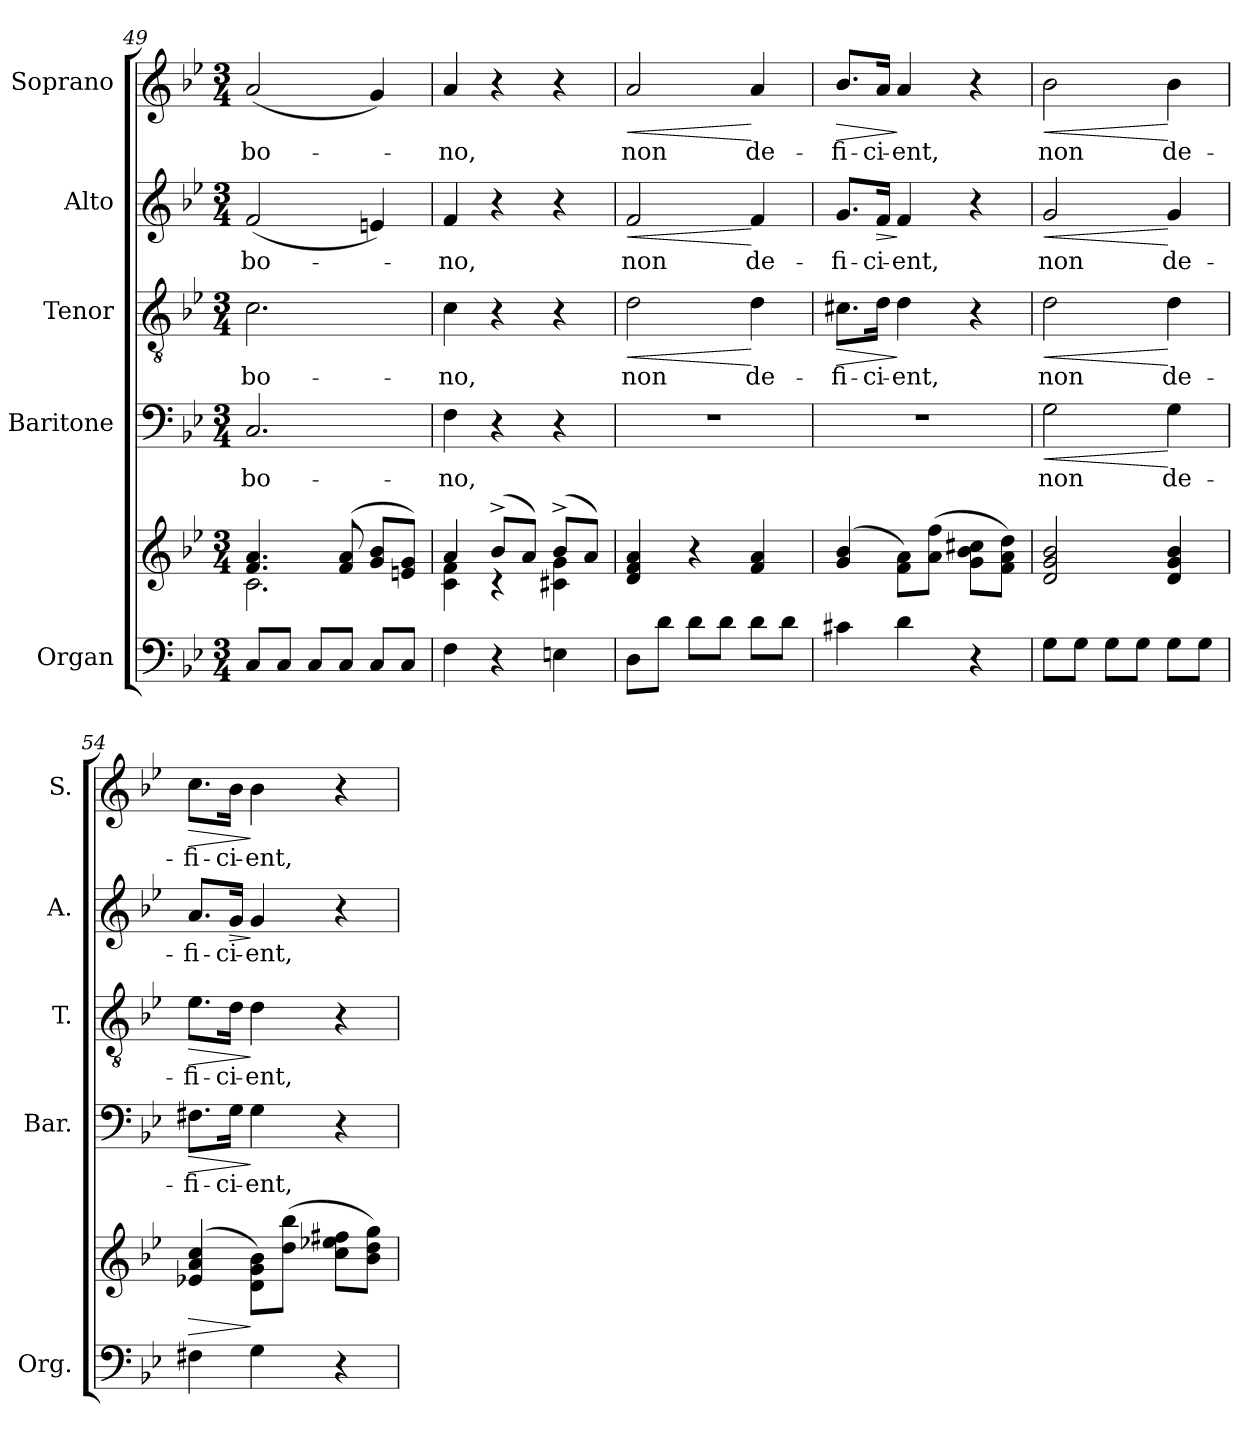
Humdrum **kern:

**kern	**kern	**dynam	**kern	**text	**dynam	**kern	**text	**dynam	**kern	**text	**dynam	**kern	**text	**dynam
*part5	*part5	*part5	*part4	*part4	*part4	*part3	*part3	*part3	*part2	*part2	*part2	*part1	*part1	*part1
*staff6	*staff5	*staff5/6	*staff4	*staff4	*staff4	*staff3	*staff3	*staff3	*staff2	*staff2	*staff2	*staff1	*staff1	*staff1
*I"Organ	*	*	*I"Baritone	*	*	*I"Tenor	*	*	*I"Alto	*	*	*I"Soprano	*	*
*I'Org.	*	*	*I'Bar.	*	*	*I'T.	*	*	*I'A.	*	*	*I'S.	*	*
!!LO:LB:g=z
*clefF4	*clefG2	*	*clefF4	*	*	*clefGv2	*	*	*clefG2	*	*	*clefG2	*	*
*	*	*	*	*	*	*ITrd7c12	*	*	*	*	*	*	*	*
*k[b-e-]	*k[b-e-]	*	*k[b-e-]	*	*	*k[b-e-]	*	*	*k[b-e-]	*	*	*k[b-e-]	*	*
*B-:	*B-:	*	*B-:	*	*	*B-:	*	*	*B-:	*	*	*B-:	*	*
*M3/4	*M3/4	*	*M3/4	*	*	*M3/4	*	*	*M3/4	*	*	*M3/4	*	*
=49	=49	=49	=49	=49	=49	=49	=49	=49	=49	=49	=49	=49	=49	=49
*	*^	*	*	*	*	*	*	*	*	*	*	*	*	*
!	!	!	!	!	!LO:LY:b:color=#000000	!	!	!	!	!	!	!	!	!	!
!	!	!	!	!	!	!	!	!LO:LY:b:color=#000000	!	!	!	!	!	!	!
!	!	!	!	!	!	!	!	!	!	!	!LO:LY:b:color=#000000	!	!	!	!
!	!	!	!	!	!	!	!	!	!	!	!	!	!	!LO:LY:b:color=#000000	!
8Ci/L	4.fi/ 4.ai	2.ci\	.	2.Ci/	bo-	.	2.Ci\	bo-	.	(2fi/	bo-	.	(2ai/	bo-	.
8Ci/J	.	.	.	.	.	.	.	.	.	.	.	.	.	.	.
8Ci/L	.	.	.	.	.	.	.	.	.	.	.	.	.	.	.
8Ci/J	(8fi/ 8ai	.	.	.	.	.	.	.	.	.	.	.	.	.	.
8Ci/L	8gi/ 8b-i/L	.	.	.	.	.	.	.	.	4eni/)	.	.	4gi/)	.	.
8Ci/J	8eni/ 8gi/J)	.	.	.	.	.	.	.	.	.	.	.	.	.	.
=50	=50	=50	=50	=50	=50	=50	=50	=50	=50	=50	=50	=50	=50	=50	=50
!	!	!	!	!	!LO:LY:b:color=#000000	!	!	!	!	!	!	!	!	!	!
!	!	!	!	!	!	!	!	!LO:LY:b:color=#000000	!	!	!	!	!	!	!
!	!	!	!	!	!	!	!	!	!	!	!LO:LY:b:color=#000000	!	!	!	!
!	!	!	!	!	!	!	!	!	!	!	!	!	!	!LO:LY:b:color=#000000	!
4Fi\	4ai/	4ci\ 4fi	.	4Fi\	-no,	.	4Ci\	-no,	.	4fi/	-no,	.	4ai/	-no,	.
4r	(8b-^i/L	4r	.	4r	.	.	4r	.	.	4r	.	.	4r	.	.
.	8ai/J)	.	.	.	.	.	.	.	.	.	.	.	.	.	.
4Eni\	(8b-^i/L	4c#Xi\ 4gi	.	4r	.	.	4r	.	.	4r	.	.	4r	.	.
.	8ai/J)	.	.	.	.	.	.	.	.	.	.	.	.	.	.
*	*v	*v	*	*	*	*	*	*	*	*	*	*	*	*	*
=51	=51	=51	=51	=51	=51	=51	=51	=51	=51	=51	=51	=51	=51	=51
!	!	!	!LO:N:vis=1	!	!	!	!	!	!	!	!	!	!	!
!	!	!	!	!	!	!	!LO:LY:b:color=#000000	!LO:HP:b	!	!	!	!	!	!
!	!	!	!	!	!	!	!	!	!	!LO:LY:b:color=#000000	!LO:HP:b	!	!	!
!	!	!	!	!	!	!	!	!	!	!	!	!	!LO:LY:b:color=#000000	!LO:HP:b
8Di\L	4di/ 4fi 4ai	.	2.r	.	.	2Di\	non	<	2fi/	non	<	2ai/	non	<
8di\J	.	.	.	.	.	.	.	.	.	.	.	.	.	.
8di\L	4r	.	.	.	.	.	.	.	.	.	.	.	.	.
8di\J	.	.	.	.	.	.	.	.	.	.	.	.	.	.
!	!	!	!	!	!	!	!LO:LY:b:color=#000000	!	!	!	!	!	!	!
!	!	!	!	!	!	!	!	!	!	!LO:LY:b:color=#000000	!	!	!	!
!	!	!	!	!	!	!	!	!	!	!	!	!	!LO:LY:b:color=#000000	!
8di\L	4fi/ 4ai	.	.	.	.	4Di\	de-	[	4fi/	de-	[	4ai/	de-	[
8di\J	.	.	.	.	.	.	.	.	.	.	.	.	.	.
=52	=52	=52	=52	=52	=52	=52	=52	=52	=52	=52	=52	=52	=52	=52
!	!	!	!LO:N:vis=1	!	!	!	!	!	!	!	!	!	!	!
!	!	!	!	!	!	!	!LO:LY:b:color=#000000	!LO:HP:b	!	!	!	!	!	!
!	!	!	!	!	!	!	!	!	!	!LO:LY:b:color=#000000	!	!	!	!
!	!	!	!	!	!	!	!	!	!	!	!	!	!LO:LY:b:color=#000000	!LO:HP:b
4c#Xi\	(4gi/ 4b-i	.	2.r	.	.	8.C#Xi\L	-fi-	>	8.gi/L	-fi-	.	8.b-i/L	-fi-	>
!	!	!	!	!	!	!	!LO:LY:b:color=#000000	!	!	!	!	!	!	!
!	!	!	!	!	!	!	!	!	!	!LO:LY:b:color=#000000	!LO:HP:b	!	!	!
!	!	!	!	!	!	!	!	!	!	!	!	!	!LO:LY:b:color=#000000	!
.	.	.	.	.	.	16Di\Jk	-ci-	.	16fi/Jk	-ci-	>	16ai/Jk	-ci-	.
!	!	!	!	!	!	!	!LO:LY:b:color=#000000	!	!	!	!	!	!	!
!	!	!	!	!	!	!	!	!	!	!LO:LY:b:color=#000000	!	!	!	!
!	!	!	!	!	!	!	!	!	!	!	!	!	!LO:LY:b:color=#000000	!
4di\	8fi\ 8ai\L)	.	.	.	.	4Di\	-ent,	]	4fi/	-ent,	]	4ai/	-ent,	]
.	(8ai\ 8ffi\J	.	.	.	.	.	.	.	.	.	.	.	.	.
4r	8gi\ 8b-i\ 8cc#Xi\L	.	.	.	.	4r	.	.	4r	.	.	4r	.	.
.	8fi\ 8ai\ 8ddi\J)	.	.	.	.	.	.	.	.	.	.	.	.	.
=53	=53	=53	=53	=53	=53	=53	=53	=53	=53	=53	=53	=53	=53	=53
!	!	!	!	!LO:LY:b:color=#000000	!LO:HP:b	!	!	!	!	!	!	!	!	!
!	!	!	!	!	!	!	!LO:LY:b:color=#000000	!LO:HP:b	!	!	!	!	!	!
!	!	!	!	!	!	!	!	!	!	!LO:LY:b:color=#000000	!LO:HP:b	!	!	!
!	!	!	!	!	!	!	!	!	!	!	!	!	!LO:LY:b:color=#000000	!LO:HP:b
8Gi\L	2di/ 2gi 2b-i	.	2Gi\	non	<	2Di\	non	<	2gi/	non	<	2b-i\	non	<
8Gi\J	.	.	.	.	.	.	.	.	.	.	.	.	.	.
8Gi\L	.	.	.	.	.	.	.	.	.	.	.	.	.	.
8Gi\J	.	.	.	.	.	.	.	.	.	.	.	.	.	.
!	!	!	!	!LO:LY:b:color=#000000	!	!	!	!	!	!	!	!	!	!
!	!	!	!	!	!	!	!LO:LY:b:color=#000000	!	!	!	!	!	!	!
!	!	!	!	!	!	!	!	!	!	!LO:LY:b:color=#000000	!	!	!	!
!	!	!	!	!	!	!	!	!	!	!	!	!	!LO:LY:b:color=#000000	!
8Gi\L	4di/ 4gi 4b-i	.	4Gi\	de-	[	4Di\	de-	[	4gi/	de-	[	4b-i\	de-	[
8Gi\J	.	.	.	.	.	.	.	.	.	.	.	.	.	.
=54	=54	=54	=54	=54	=54	=54	=54	=54	=54	=54	=54	=54	=54	=54
!	!	!LO:HP:b	!	!	!	!	!	!	!	!	!	!	!	!
!	!	!	!	!LO:LY:b:color=#000000	!LO:HP:b	!	!	!	!	!	!	!	!	!
!	!	!	!	!	!	!	!LO:LY:b:color=#000000	!LO:HP:b	!	!	!	!	!	!
!	!	!	!	!	!	!	!	!	!	!LO:LY:b:color=#000000	!	!	!	!
!	!	!	!	!	!	!	!	!	!	!	!	!	!LO:LY:b:color=#000000	!LO:HP:b
4F#Xi\	(4e-Xi/ 4ai 4cci	>	8.F#Xi\L	-fi-	>	8.E-i\L	-fi-	>	8.ai/L	-fi-	.	8.cci\L	-fi-	>
!	!	!	!	!LO:LY:b:color=#000000	!	!	!	!	!	!	!	!	!	!
!	!	!	!	!	!	!	!LO:LY:b:color=#000000	!	!	!	!	!	!	!
!	!	!	!	!	!	!	!	!	!	!LO:LY:b:color=#000000	!LO:HP:b	!	!	!
!	!	!	!	!	!	!	!	!	!	!	!	!	!LO:LY:b:color=#000000	!
.	.	.	16Gi\Jk	-ci-	.	16Di\Jk	-ci-	.	16gi/Jk	-ci-	>	16b-i\Jk	-ci-	.
!	!	!	!	!LO:LY:b:color=#000000	!	!	!	!	!	!	!	!	!	!
!	!	!	!	!	!	!	!LO:LY:b:color=#000000	!	!	!	!	!	!	!
!	!	!	!	!	!	!	!	!	!	!LO:LY:b:color=#000000	!	!	!	!
!	!	!	!	!	!	!	!	!	!	!	!	!	!LO:LY:b:color=#000000	!
4Gi\	8di\ 8gi\ 8b-i\L)	]	4Gi\	-ent,	]	4Di\	-ent,	]	4gi/	-ent,	]	4b-i\	-ent,	]
.	(8ddi\ 8bb-i\J	.	.	.	.	.	.	.	.	.	.	.	.	.
4r	8cci\ 8ee-Xi\ 8ff#Xi\L	.	4r	.	.	4r	.	.	4r	.	.	4r	.	.
.	8b-i\ 8ddi\ 8ggi\J)	.	.	.	.	.	.	.	.	.	.	.	.	.
=	=	=	=	=	=	=	=	=	=	=	=	=	=	=
*-	*-	*-	*-	*-	*-	*-	*-	*-	*-	*-	*-	*-	*-	*-
